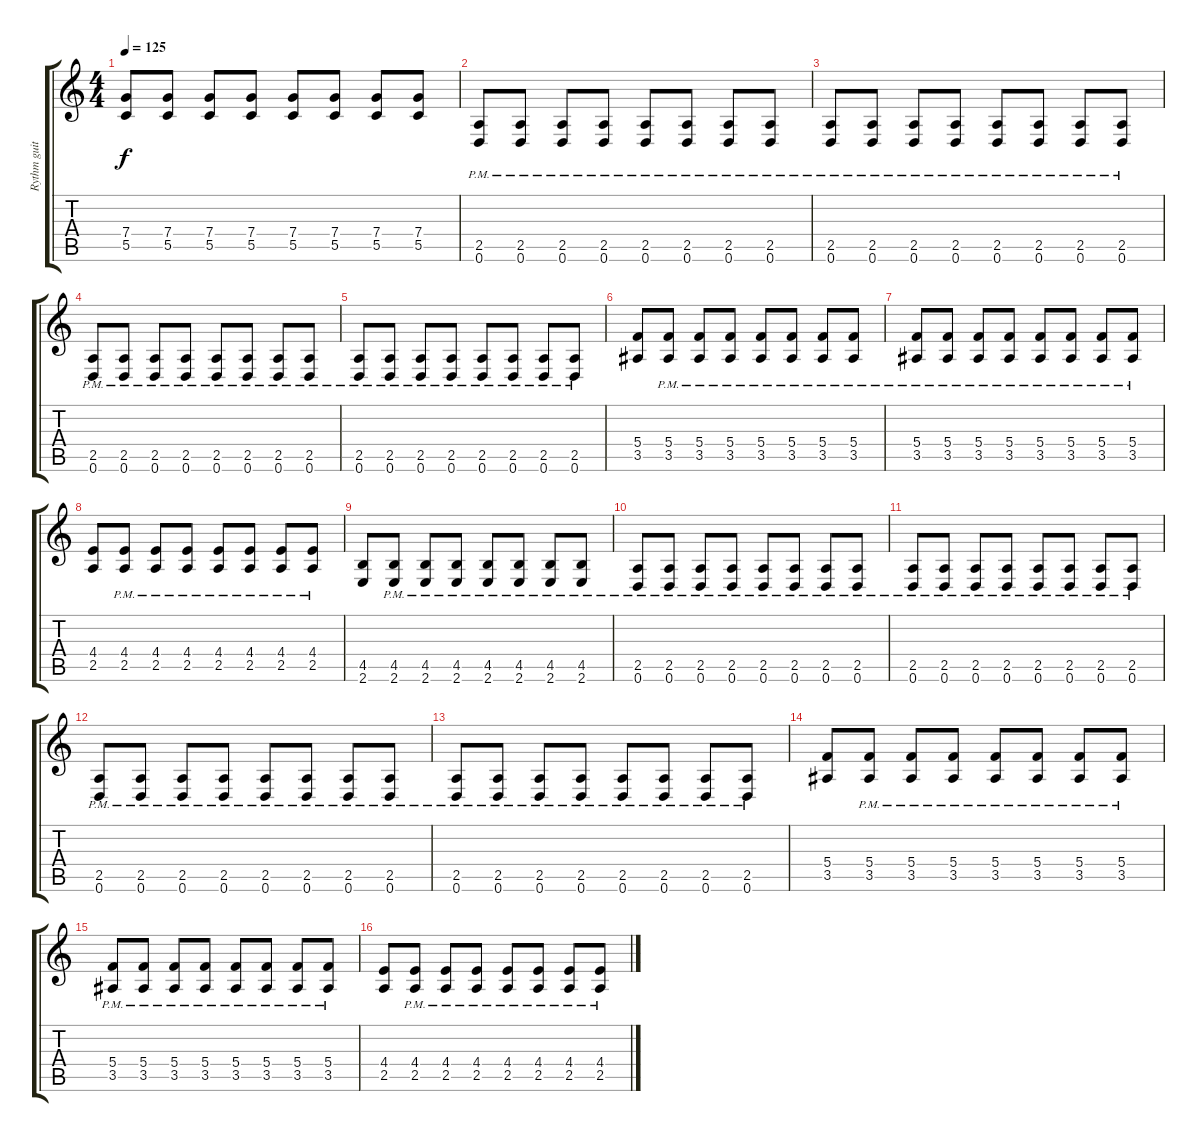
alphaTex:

\track ("Rythm guitar" "Rythm guit") {instrument distortionguitar}
\staff {score tabs}
\tuning (D4 A3 F3 C3 G2 D2) {hide}
\ts (4 4)
\tempo 125
\clef g2
\ks c
(7.4 5.5).8{dy f} (7.4 5.5).8 (7.4 5.5).8 (7.4 5.5).8 (7.4 5.5).8 (7.4 5.5).8 (7.4 5.5).8 (7.4 5.5).8 |
(2.5{pm} 0.6{pm}).8 (2.5{pm} 0.6{pm}).8 (2.5{pm} 0.6{pm}).8 (2.5{pm} 0.6{pm}).8 (2.5{pm} 0.6{pm}).8 (2.5{pm} 0.6{pm}).8 (2.5{pm} 0.6{pm}).8 (2.5{pm} 0.6{pm}).8 |
(2.5{pm} 0.6{pm}).8 (2.5{pm} 0.6{pm}).8 (2.5{pm} 0.6{pm}).8 (2.5{pm} 0.6{pm}).8 (2.5{pm} 0.6{pm}).8 (2.5{pm} 0.6{pm}).8 (2.5{pm} 0.6{pm}).8 (2.5{pm} 0.6{pm}).8 |
(2.5{pm} 0.6{pm}).8 (2.5{pm} 0.6{pm}).8 (2.5{pm} 0.6{pm}).8 (2.5{pm} 0.6{pm}).8 (2.5{pm} 0.6{pm}).8 (2.5{pm} 0.6{pm}).8 (2.5{pm} 0.6{pm}).8 (2.5{pm} 0.6{pm}).8 |
(2.5{pm} 0.6{pm}).8 (2.5{pm} 0.6{pm}).8 (2.5{pm} 0.6{pm}).8 (2.5{pm} 0.6{pm}).8 (2.5{pm} 0.6{pm}).8 (2.5{pm} 0.6{pm}).8 (2.5{pm} 0.6{pm}).8 (2.5{pm} 0.6{pm}).8 |
(5.4 3.5).8 (5.4{pm} 3.5{pm}).8 (5.4{pm} 3.5{pm}).8 (5.4{pm} 3.5{pm}).8 (5.4{pm} 3.5{pm}).8 (5.4{pm} 3.5{pm}).8 (5.4{pm} 3.5{pm}).8 (5.4{pm} 3.5{pm}).8 |
(5.4{pm} 3.5{pm}).8 (5.4{pm} 3.5{pm}).8 (5.4{pm} 3.5{pm}).8 (5.4{pm} 3.5{pm}).8 (5.4{pm} 3.5{pm}).8 (5.4{pm} 3.5{pm}).8 (5.4{pm} 3.5{pm}).8 (5.4{pm} 3.5{pm}).8 |
(4.4 2.5).8 (4.4{pm} 2.5{pm}).8 (4.4{pm} 2.5{pm}).8 (4.4{pm} 2.5{pm}).8 (4.4{pm} 2.5{pm}).8 (4.4{pm} 2.5{pm}).8 (4.4{pm} 2.5{pm}).8 (4.4{pm} 2.5{pm}).8 |
(4.5 2.6).8 (4.5{pm} 2.6{pm}).8 (4.5{pm} 2.6{pm}).8 (4.5{pm} 2.6{pm}).8 (4.5{pm} 2.6{pm}).8 (4.5{pm} 2.6{pm}).8 (4.5{pm} 2.6{pm}).8 (4.5{pm} 2.6{pm}).8 |
(2.5{pm} 0.6{pm}).8 (2.5{pm} 0.6{pm}).8 (2.5{pm} 0.6{pm}).8 (2.5{pm} 0.6{pm}).8 (2.5{pm} 0.6{pm}).8 (2.5{pm} 0.6{pm}).8 (2.5{pm} 0.6{pm}).8 (2.5{pm} 0.6{pm}).8 |
(2.5{pm} 0.6{pm}).8 (2.5{pm} 0.6{pm}).8 (2.5{pm} 0.6{pm}).8 (2.5{pm} 0.6{pm}).8 (2.5{pm} 0.6{pm}).8 (2.5{pm} 0.6{pm}).8 (2.5{pm} 0.6{pm}).8 (2.5{pm} 0.6{pm}).8 |
(2.5{pm} 0.6{pm}).8 (2.5{pm} 0.6{pm}).8 (2.5{pm} 0.6{pm}).8 (2.5{pm} 0.6{pm}).8 (2.5{pm} 0.6{pm}).8 (2.5{pm} 0.6{pm}).8 (2.5{pm} 0.6{pm}).8 (2.5{pm} 0.6{pm}).8 |
(2.5{pm} 0.6{pm}).8 (2.5{pm} 0.6{pm}).8 (2.5{pm} 0.6{pm}).8 (2.5{pm} 0.6{pm}).8 (2.5{pm} 0.6{pm}).8 (2.5{pm} 0.6{pm}).8 (2.5{pm} 0.6{pm}).8 (2.5{pm} 0.6{pm}).8 |
(5.4 3.5).8 (5.4{pm} 3.5{pm}).8 (5.4{pm} 3.5{pm}).8 (5.4{pm} 3.5{pm}).8 (5.4{pm} 3.5{pm}).8 (5.4{pm} 3.5{pm}).8 (5.4{pm} 3.5{pm}).8 (5.4{pm} 3.5{pm}).8 |
(5.4{pm} 3.5{pm}).8 (5.4{pm} 3.5{pm}).8 (5.4{pm} 3.5{pm}).8 (5.4{pm} 3.5{pm}).8 (5.4{pm} 3.5{pm}).8 (5.4{pm} 3.5{pm}).8 (5.4{pm} 3.5{pm}).8 (5.4{pm} 3.5{pm}).8 |
(4.4 2.5).8 (4.4{pm} 2.5{pm}).8 (4.4{pm} 2.5{pm}).8 (4.4{pm} 2.5{pm}).8 (4.4{pm} 2.5{pm}).8 (4.4{pm} 2.5{pm}).8 (4.4{pm} 2.5{pm}).8 (4.4{pm} 2.5{pm}).8
